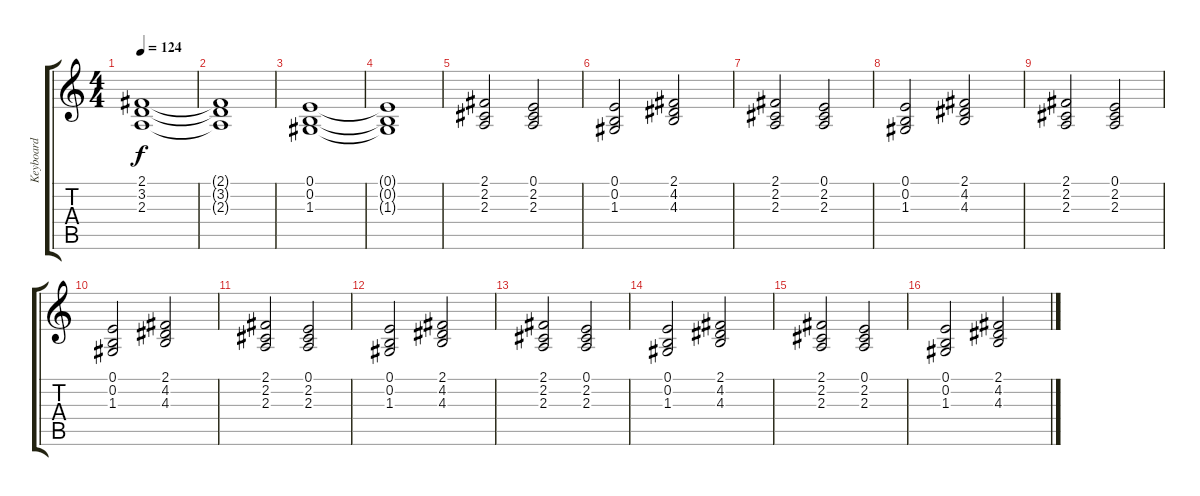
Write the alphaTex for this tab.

\track ("Keyboard" "Keyboard") {instrument stringensemble1}
\staff {score tabs}
\tuning (E4 B3 G3 D3 A2 E2) {hide}
\ts (4 4)
\tempo 124
\clef g2
\ks c
(2.1 3.2 2.3).1{dy f} |
(2.1{t} 3.2{t} 2.3{t}).1 |
(0.1 0.2 1.3).1 |
(0.1{t} 0.2{t} 1.3{t}).1 |
(2.1 2.2 2.3).2 (0.1 2.2 2.3).2 |
(0.1 0.2 1.3).2 (2.1 4.2 4.3).2 |
(2.1 2.2 2.3).2 (0.1 2.2 2.3).2 |
(0.1 0.2 1.3).2 (2.1 4.2 4.3).2 |
(2.1 2.2 2.3).2 (0.1 2.2 2.3).2 |
(0.1 0.2 1.3).2 (2.1 4.2 4.3).2 |
(2.1 2.2 2.3).2 (0.1 2.2 2.3).2 |
(0.1 0.2 1.3).2 (2.1 4.2 4.3).2 |
(2.1 2.2 2.3).2 (0.1 2.2 2.3).2 |
(0.1 0.2 1.3).2 (2.1 4.2 4.3).2 |
(2.1 2.2 2.3).2 (0.1 2.2 2.3).2 |
(0.1 0.2 1.3).2 (2.1 4.2 4.3).2
